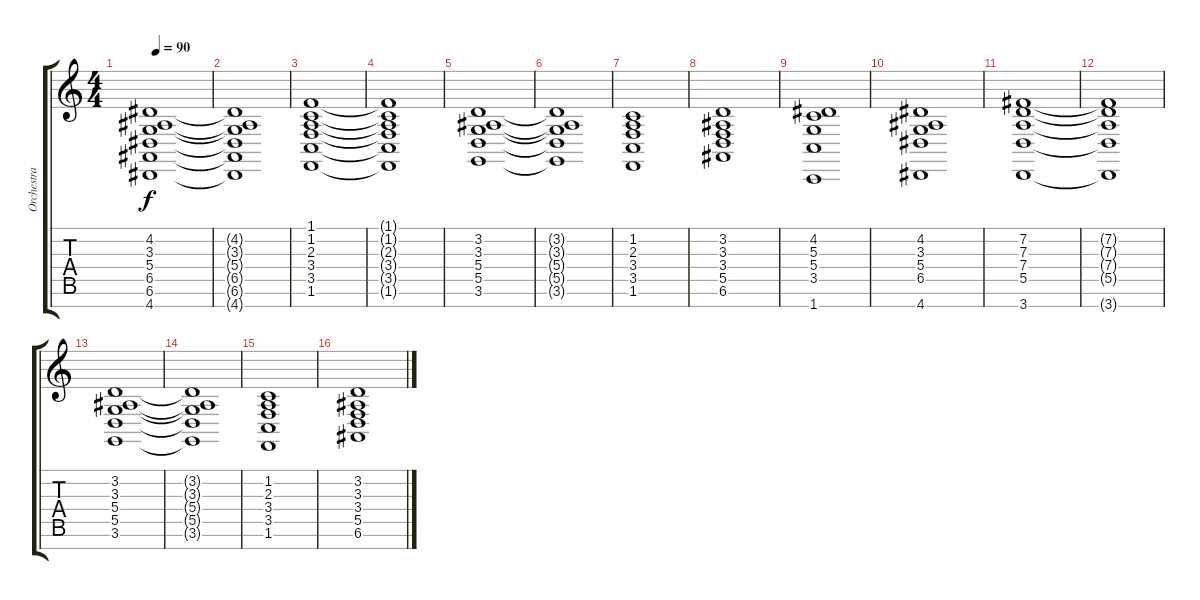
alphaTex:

\track ("Orchestra Strings" "Orchestra ") {instrument stringensemble1}
\staff {score tabs}
\tuning (E4 B3 G3 D3 A2 E2 B1) {hide}
\ts (4 4)
\tempo 90
\clef g2
\ks c
(4.2 3.3 5.4 6.5 6.6 4.7).1{dy f} |
(4.2{t} 3.3{t} 5.4{t} 6.5{t} 6.6{t} 4.7{t}).1 |
(1.1 1.2 2.3 3.4 3.5 1.6).1 |
(1.1{t} 1.2{t} 2.3{t} 3.4{t} 3.5{t} 1.6{t}).1 |
(3.2 3.3 5.4 5.5 3.6).1 |
(3.2{t} 3.3{t} 5.4{t} 5.5{t} 3.6{t}).1 |
(1.2 2.3 3.4 3.5 1.6).1 |
(3.2 3.3 3.4 5.5 6.6).1 |
(4.2 5.3 5.4 3.5 1.7).1 |
(4.2 3.3 5.4 6.5 4.7).1 |
(7.2 7.3 7.4 5.5 3.7).1 |
(7.2{t} 7.3{t} 7.4{t} 5.5{t} 3.7{t}).1 |
(3.2 3.3 5.4 5.5 3.6).1 |
(3.2{t} 3.3{t} 5.4{t} 5.5{t} 3.6{t}).1 |
(1.2 2.3 3.4 3.5 1.6).1 |
(3.2 3.3 3.4 5.5 6.6).1
